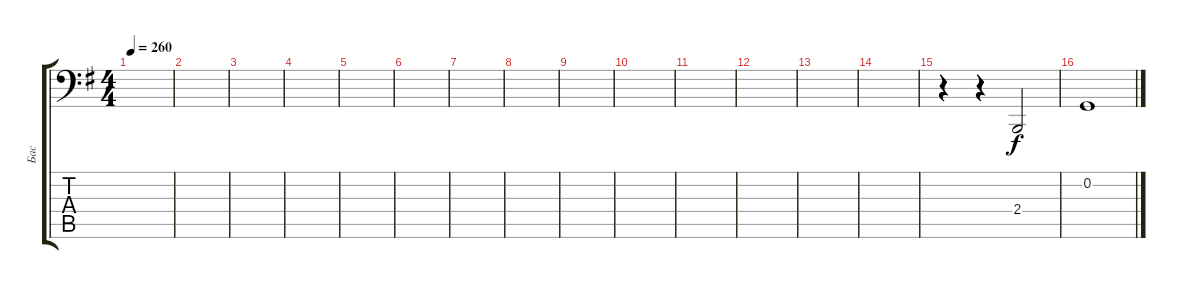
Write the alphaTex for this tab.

\track ("Бас" "Бас") {instrument flute}
\staff {score tabs}
\tuning (C3 G2 D2 A1 E1 B0) {hide}
\ts (4 4)
\tempo 260
\clef f4
\ks g
|
|
|
|
|
|
|
|
|
|
|
|
|
|
r.4 r.4 2.4.2 |
0.2.1
